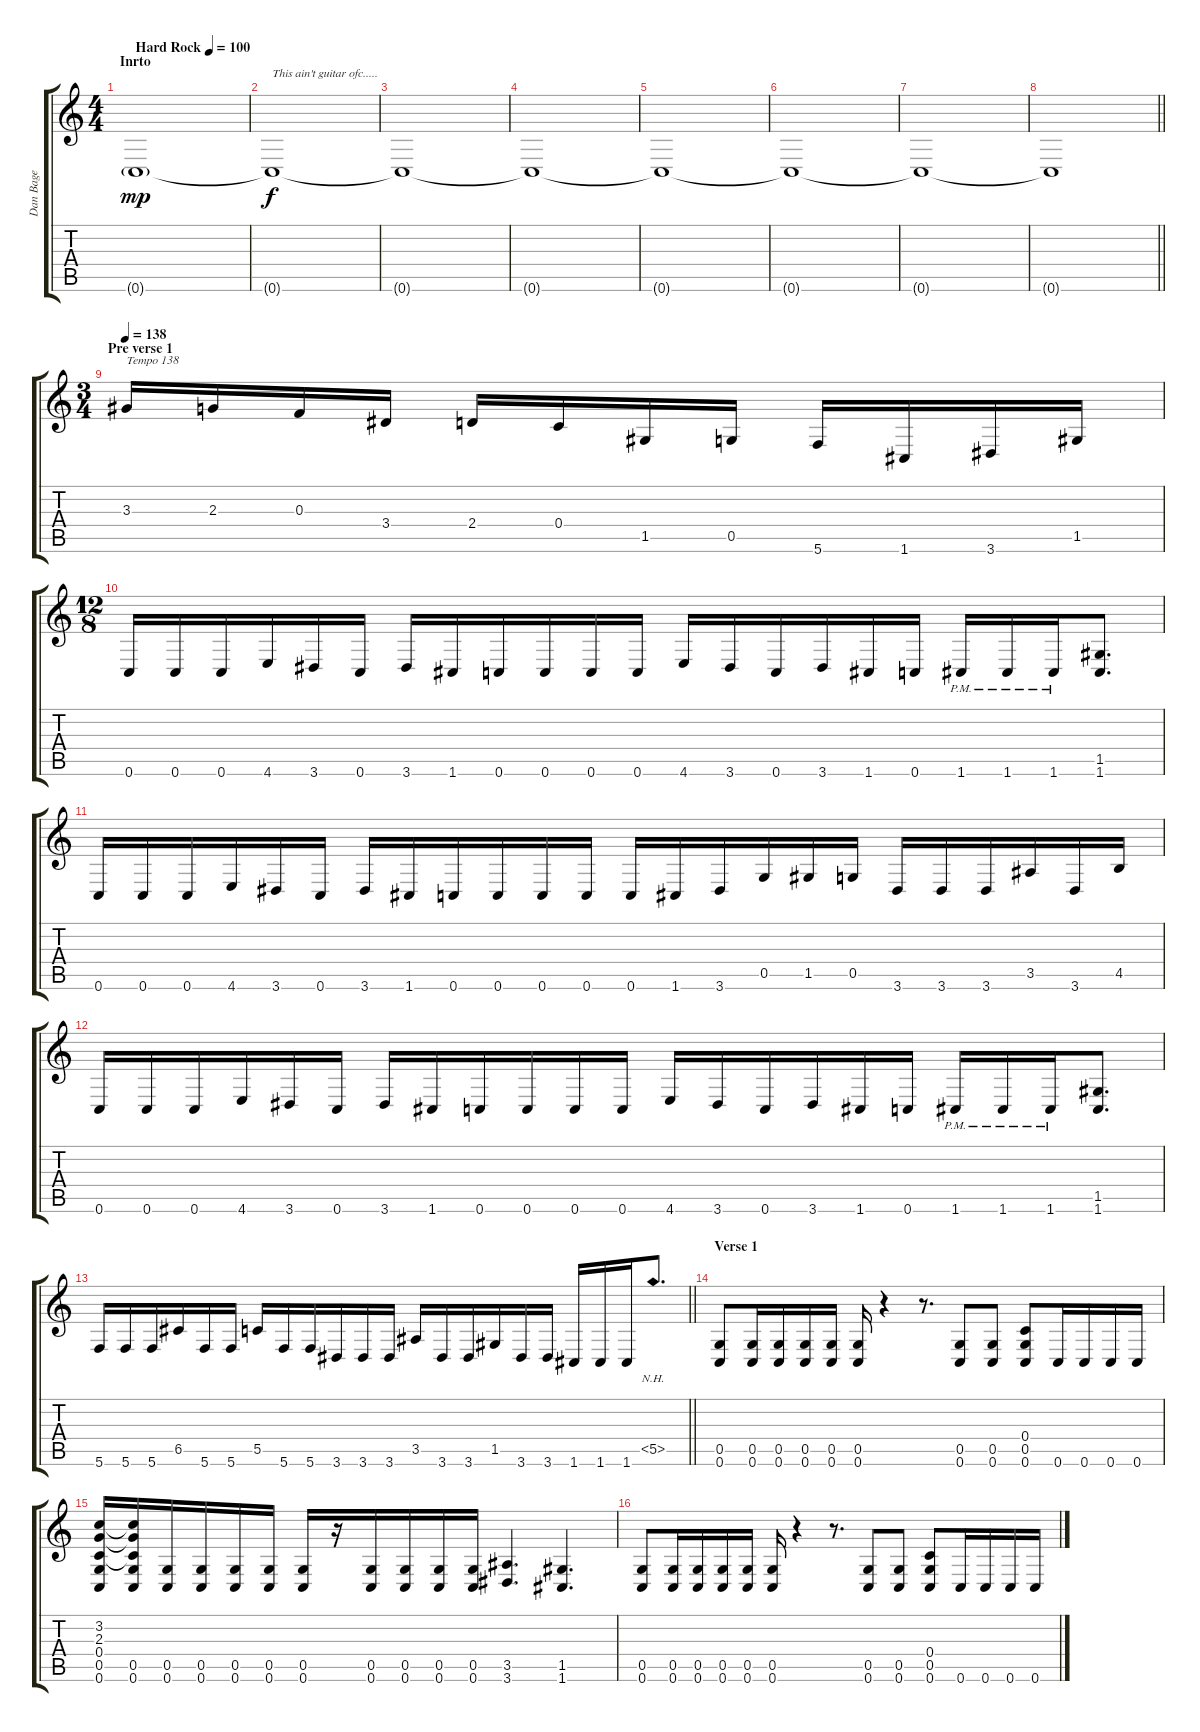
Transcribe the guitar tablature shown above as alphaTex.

\track ("Dan Bage" "Dan Bage") {instrument distortionguitar}
\staff {score tabs}
\tuning (D4 A3 F3 C3 G2 C2) {hide}
\ts (4 4)
\section ("" "Inrto")
\tempo (100 "Hard Rock")
\clef g2
\ks c
0.6{g}.1{dy mp volume 11 balance 8 instrument synthstrings1} |
0.6{t}.1{txt "This ain't guitar ofc....." dy f} |
0.6{t}.1 |
0.6{t}.1 |
0.6{t}.1 |
0.6{t}.1 |
0.6{t}.1 |
\barLineRight lightlight
0.6{t}.1{volume 0} |
\ts (3 4)
\section ("" "Pre verse 1")
\tempo 138
3.3.16{txt "Tempo 138" volume 16 balance 0 instrument distortionguitar} 2.3.16 0.3.16 3.4.16 2.4.16 0.4.16 1.5.16 0.5.16 5.6.16 1.6.16 3.6.16 1.5.16 |
\ts (12 8)
0.6.16 0.6.16 0.6.16 4.6.16 3.6.16 0.6.16 3.6.16 1.6.16 0.6.16 0.6.16 0.6.16 0.6.16 4.6.16 3.6.16 0.6.16 3.6.16 1.6.16 0.6.16 1.6{pm}.16 1.6{pm}.16 1.6{pm}.16 (1.5 1.6).8{d} |
0.6.16 0.6.16 0.6.16 4.6.16 3.6.16 0.6.16 3.6.16 1.6.16 0.6.16 0.6.16 0.6.16 0.6.16 0.6.16 1.6.16 3.6.16 0.5.16 1.5.16 0.5.16 3.6.16 3.6.16 3.6.16 3.5.16 3.6.16 4.5.16 |
0.6.16 0.6.16 0.6.16 4.6.16 3.6.16 0.6.16 3.6.16 1.6.16 0.6.16 0.6.16 0.6.16 0.6.16 4.6.16 3.6.16 0.6.16 3.6.16 1.6.16 0.6.16 1.6{pm}.16 1.6{pm}.16 1.6{pm}.16 (1.5 1.6).8{d} |
\barLineRight lightlight
5.6.16 5.6.16 5.6.16 6.5.16 5.6.16 5.6.16 5.5.16 5.6.16 5.6.16 3.6.16 3.6.16 3.6.16 3.5.16 3.6.16 3.6.16 1.5.16 3.6.16 3.6.16 1.6.16 1.6.16 1.6.16 5.5{nh}.8{d} |
\section ("" "Verse 1")
(0.5 0.6).8 (0.5 0.6).16 (0.5 0.6).16 (0.5 0.6).16 (0.5 0.6).16 (0.5 0.6).16 r.4 r.8{d} (0.5 0.6).8 (0.5 0.6).8 (0.4 0.5 0.6).8 0.6.16 0.6.16 0.6.16 0.6.16 |
(3.2 2.3 0.4 0.5 0.6).16 (3.2{t} 2.3{t} 0.4{t} 0.5 0.6).16 (0.5 0.6).16 (0.5 0.6).16 (0.5 0.6).16 (0.5 0.6).16 (0.5 0.6).16 r.16 (0.5 0.6).16 (0.5 0.6).16 (0.5 0.6).16 (0.5 0.6).16 (3.5 3.6).4{d} (1.5 1.6).4{d} |
(0.5 0.6).8 (0.5 0.6).16 (0.5 0.6).16 (0.5 0.6).16 (0.5 0.6).16 (0.5 0.6).16 r.4 r.8{d} (0.5 0.6).8 (0.5 0.6).8 (0.4 0.5 0.6).8 0.6.16 0.6.16 0.6.16 0.6.16
